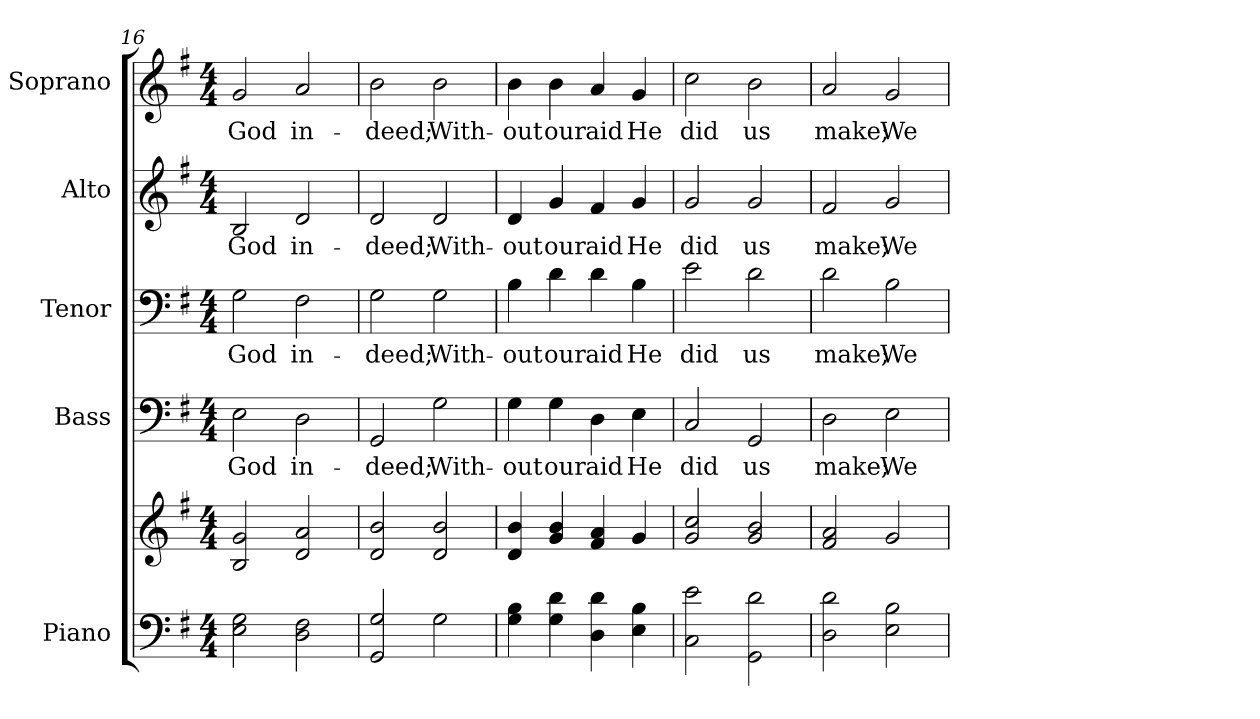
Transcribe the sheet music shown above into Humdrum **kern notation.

**kern	**kern	**kern	**text	**kern	**text	**kern	**text	**kern	**text
*part5	*part5	*part4	*part4	*part3	*part3	*part2	*part2	*part1	*part1
*staff6	*staff5	*staff4	*staff4	*staff3	*staff3	*staff2	*staff2	*staff1	*staff1
*I"Piano	*	*I"Bass	*	*I"Tenor	*	*I"Alto	*	*I"Soprano	*
*I'Pno.	*	*I'B.	*	*I'T.	*	*I'A.	*	*I'S.	*
*clefF4	*clefG2	*clefF4	*	*clefF4	*	*clefG2	*	*clefG2	*
*k[f#]	*k[f#]	*k[f#]	*	*k[f#]	*	*k[f#]	*	*k[f#]	*
*G:	*G:	*G:	*	*G:	*	*G:	*	*G:	*
*M4/4	*M4/4	*M4/4	*	*M4/4	*	*M4/4	*	*M4/4	*
=16	=16	=16	=16	=16	=16	=16	=16	=16	=16
!	!	!	!LO:LY:b:color=#000000	!	!	!	!	!	!
!	!	!	!	!	!LO:LY:b:color=#000000	!	!	!	!
!	!	!	!	!	!	!	!LO:LY:b:color=#000000	!	!
!	!	!	!	!	!	!	!	!	!LO:LY:b:color=#000000
2Ei\ 2Gi	2Bi/ 2gi	2Ei\	God	2Gi\	God	2Bi/	God	2gi/	God
!	!	!	!LO:LY:b:color=#000000	!	!	!	!	!	!
!	!	!	!	!	!LO:LY:b:color=#000000	!	!	!	!
!	!	!	!	!	!	!	!LO:LY:b:color=#000000	!	!
!	!	!	!	!	!	!	!	!	!LO:LY:b:color=#000000
2Di\ 2F#i	2di/ 2ai	2Di\	in-	2F#i\	in-	2di/	in-	2ai/	in-
=17	=17	=17	=17	=17	=17	=17	=17	=17	=17
!	!	!	!LO:LY:b:color=#000000	!	!	!	!	!	!
!	!	!	!	!	!LO:LY:b:color=#000000	!	!	!	!
!	!	!	!	!	!	!	!LO:LY:b:color=#000000	!	!
!	!	!	!	!	!	!	!	!	!LO:LY:b:color=#000000
2GGi/ 2Gi	2di/ 2bi	2GGi/	-deed;	2Gi\	-deed;	2di/	-deed;	2bi\	-deed;
!	!	!	!LO:LY:b:color=#000000	!	!	!	!	!	!
!	!	!	!	!	!LO:LY:b:color=#000000	!	!	!	!
!	!	!	!	!	!	!	!LO:LY:b:color=#000000	!	!
!	!	!	!	!	!	!	!	!	!LO:LY:b:color=#000000
2Gi\	2di/ 2bi	2Gi\	With-	2Gi\	With-	2di/	With-	2bi\	With-
=18	=18	=18	=18	=18	=18	=18	=18	=18	=18
!	!	!	!LO:LY:b:color=#000000	!	!	!	!	!	!
!	!	!	!	!	!LO:LY:b:color=#000000	!	!	!	!
!	!	!	!	!	!	!	!LO:LY:b:color=#000000	!	!
!	!	!	!	!	!	!	!	!	!LO:LY:b:color=#000000
4Gi\ 4Bi	4di/ 4bi	4Gi\	-out	4Bi\	-out	4di/	-out	4bi\	-out
!	!	!	!LO:LY:b:color=#000000	!	!	!	!	!	!
!	!	!	!	!	!LO:LY:b:color=#000000	!	!	!	!
!	!	!	!	!	!	!	!LO:LY:b:color=#000000	!	!
!	!	!	!	!	!	!	!	!	!LO:LY:b:color=#000000
4Gi\ 4di	4gi/ 4bi	4Gi\	our	4di\	our	4gi/	our	4bi\	our
!	!	!	!LO:LY:b:color=#000000	!	!	!	!	!	!
!	!	!	!	!	!LO:LY:b:color=#000000	!	!	!	!
!	!	!	!	!	!	!	!LO:LY:b:color=#000000	!	!
!	!	!	!	!	!	!	!	!	!LO:LY:b:color=#000000
4Di\ 4di	4f#i/ 4ai	4Di\	aid	4di\	aid	4f#i/	aid	4ai/	aid
!	!	!	!LO:LY:b:color=#000000	!	!	!	!	!	!
!	!	!	!	!	!LO:LY:b:color=#000000	!	!	!	!
!	!	!	!	!	!	!	!LO:LY:b:color=#000000	!	!
!	!	!	!	!	!	!	!	!	!LO:LY:b:color=#000000
4Ei\ 4Bi	4gi/	4Ei\	He	4Bi\	He	4gi/	He	4gi/	He
=19	=19	=19	=19	=19	=19	=19	=19	=19	=19
!	!	!	!LO:LY:b:color=#000000	!	!	!	!	!	!
!	!	!	!	!	!LO:LY:b:color=#000000	!	!	!	!
!	!	!	!	!	!	!	!LO:LY:b:color=#000000	!	!
!	!	!	!	!	!	!	!	!	!LO:LY:b:color=#000000
2Ci\ 2ei	2gi/ 2cci	2Ci/	did	2ei\	did	2gi/	did	2cci\	did
!	!	!	!LO:LY:b:color=#000000	!	!	!	!	!	!
!	!	!	!	!	!LO:LY:b:color=#000000	!	!	!	!
!	!	!	!	!	!	!	!LO:LY:b:color=#000000	!	!
!	!	!	!	!	!	!	!	!	!LO:LY:b:color=#000000
2GGi\ 2di	2gi/ 2bi	2GGi/	us	2di\	us	2gi/	us	2bi\	us
!!LO:PB:g=z
=20	=20	=20	=20	=20	=20	=20	=20	=20	=20
!	!	!	!LO:LY:b:color=#000000	!	!	!	!	!	!
!	!	!	!	!	!LO:LY:b:color=#000000	!	!	!	!
!	!	!	!	!	!	!	!LO:LY:b:color=#000000	!	!
!	!	!	!	!	!	!	!	!	!LO:LY:b:color=#000000
2Di\ 2di	2f#i/ 2ai	2Di\	make;	2di\	make;	2f#i/	make;	2ai/	make;
!	!	!	!LO:LY:b:color=#000000	!	!	!	!	!	!
!	!	!	!	!	!LO:LY:b:color=#000000	!	!	!	!
!	!	!	!	!	!	!	!LO:LY:b:color=#000000	!	!
!	!	!	!	!	!	!	!	!	!LO:LY:b:color=#000000
2Ei\ 2Bi	2gi/	2Ei\	We	2Bi\	We	2gi/	We	2gi/	We
=	=	=	=	=	=	=	=	=	=
*-	*-	*-	*-	*-	*-	*-	*-	*-	*-
